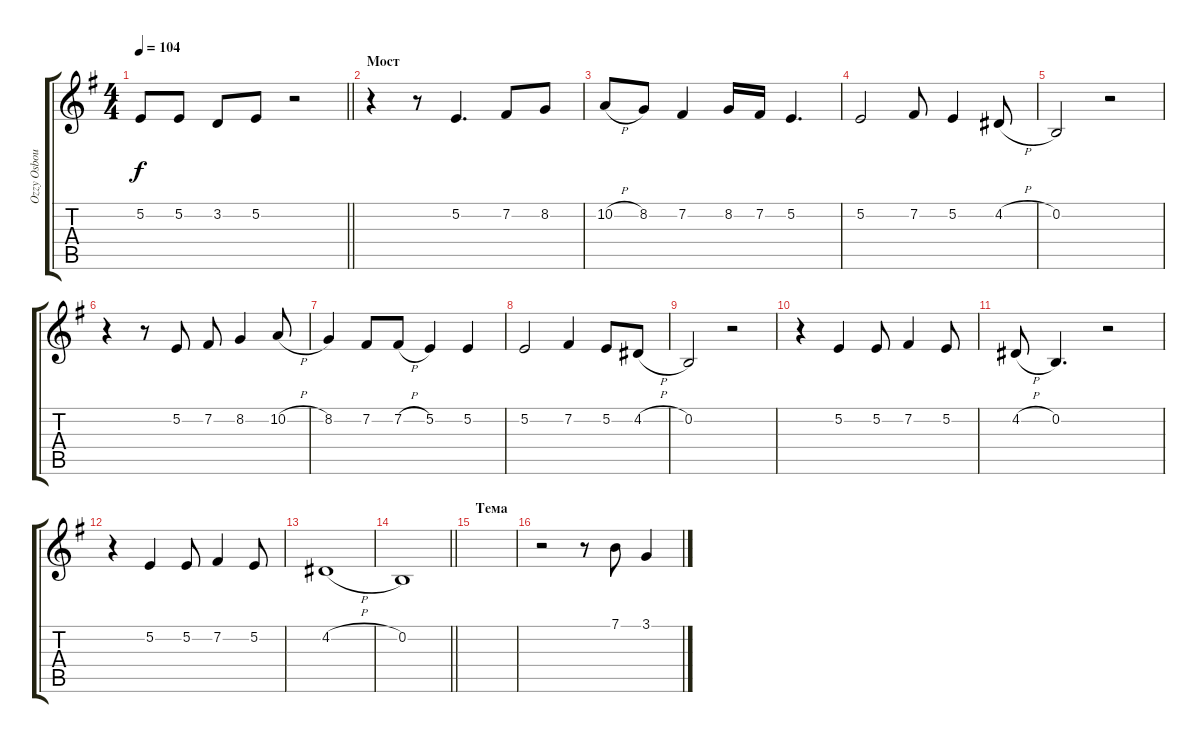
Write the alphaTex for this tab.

\track ("Ozzy Osbourne" "Ozzy Osbou") {instrument viola}
\staff {score tabs}
\tuning (E4 B3 G3 D3 A2 E2) {hide}
\ts (4 4)
\tempo 104
\clef g2
\barLineRight lightlight
\ks g
5.2.8{dy f} 5.2.8 3.2.8 5.2.8 r.2 |
\section ("" "Мост")
r.4 r.8 5.2.4{d} 7.2.8 8.2.8 |
10.2{h}.8 8.2.8 7.2.4 8.2.16 7.2.16 5.2.4{d} |
5.2.2 7.2.8 5.2.4 4.2{h}.8 |
0.2.2 r.2 |
r.4 r.8 5.2.8 7.2.8 8.2.4 10.2{h}.8 |
8.2.4 7.2.8 7.2{h}.8 5.2.4 5.2.4 |
5.2.2 7.2.4 5.2.8 4.2{h}.8 |
0.2.2 r.2 |
r.4 5.2.4 5.2.8 7.2.4 5.2.8 |
4.2{h}.8 0.2.4{d} r.2 |
r.4 5.2.4 5.2.8 7.2.4 5.2.8 |
4.2{h}.1 |
\barLineRight lightlight
0.2.1 |
\section ("" "Тема")
|
r.2 r.8 7.1.8 3.1.4
